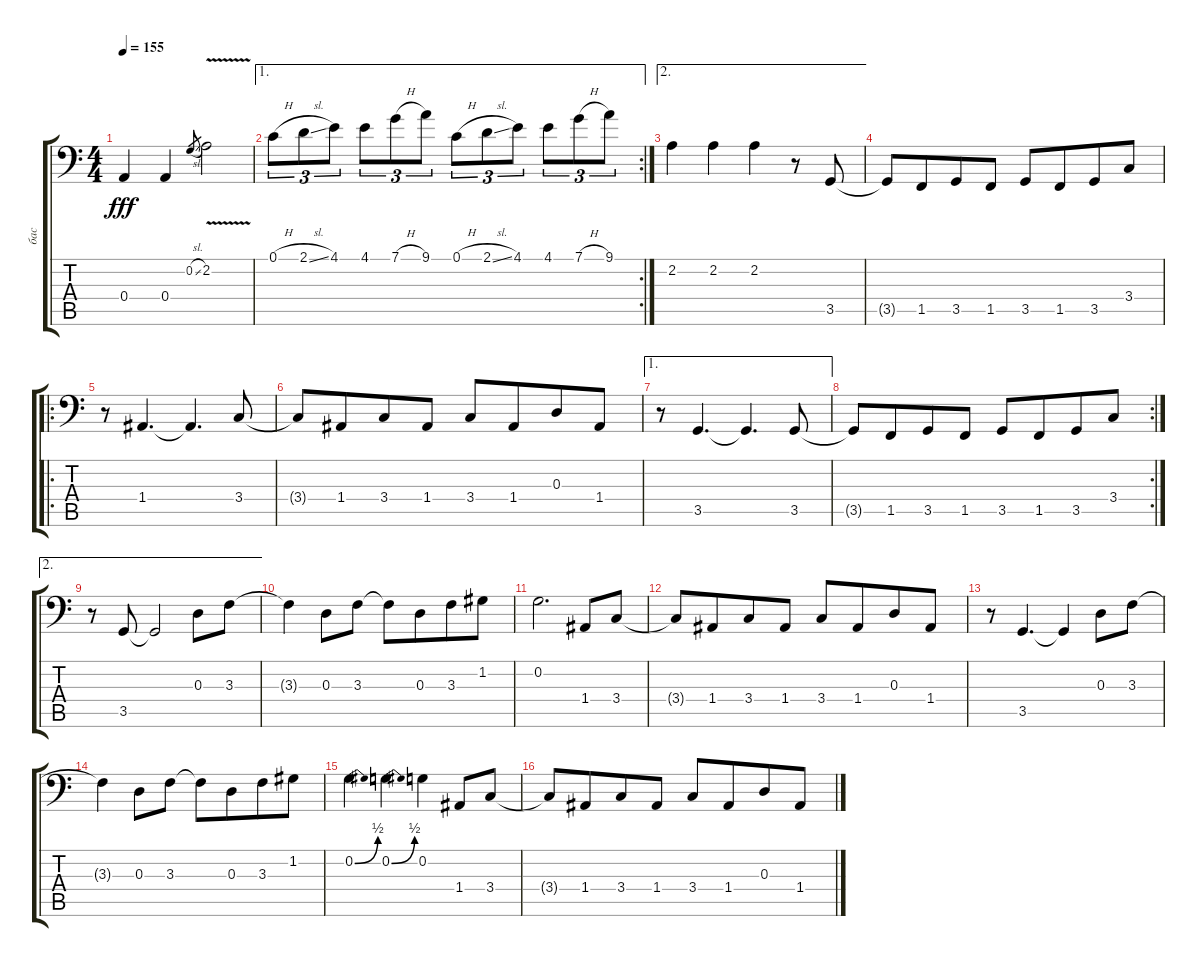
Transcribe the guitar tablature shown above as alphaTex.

\track ("бас" "бас") {instrument electricbassfinger}
\staff {score tabs}
\tuning (C3 G2 D2 A1 E1 B0) {hide}
\ts (4 4)
\tempo 155
\clef f4
\ks aminor
0.4.4{dy fff} 0.4.4 0.2{sl}.8{gr} 2.2{v}.2 |
\ae 1
\rc 2
0.1{h}.8{tu (3 2)} 2.1{sl}.8{tu (3 2)} 4.1.8{tu (3 2)} 4.1.8{tu (3 2)} 7.1{h}.8{tu (3 2)} 9.1.8{tu (3 2)} 0.1{h}.8{tu (3 2)} 2.1{sl}.8{tu (3 2)} 4.1.8{tu (3 2)} 4.1.8{tu (3 2)} 7.1{h}.8{tu (3 2)} 9.1.8{tu (3 2)} |
\ae 2
2.2.4 2.2.4 2.2.4 r.8 3.5.8 |
3.5{t}.8 1.5.8{beam merge} 3.5.8 1.5.8 3.5.8 1.5.8{beam merge} 3.5.8 3.4.8 |
\ro
r.8 1.4.4{d} 1.4{t}.4{d} 3.4.8 |
3.4{t}.8 1.4.8{beam merge} 3.4.8 1.4.8 3.4.8 1.4.8{beam merge} 0.3.8 1.4.8 |
\ae 1
r.8 3.5.4{d} 3.5{t}.4{d} 3.5.8 |
\rc 2
3.5{t}.8 1.5.8{beam merge} 3.5.8 1.5.8 3.5.8 1.5.8{beam merge} 3.5.8 3.4.8 |
\ae 2
r.8 3.5.8 3.5{t}.2 0.3.8 3.3.8 |
3.3{t}.4 0.3.8 3.3.8 3.3{t}.8 0.3.8{beam merge} 3.3.8 1.2.8 |
0.2.2{d} 1.4.8 3.4.8 |
3.4{t}.8 1.4.8{beam merge} 3.4.8 1.4.8 3.4.8 1.4.8{beam merge} 0.3.8 1.4.8 |
r.8 3.5.4{d} 3.5{t}.4 0.3.8 3.3.8 |
3.3{t}.4 0.3.8 3.3.8 3.3{t}.8 0.3.8{beam merge} 3.3.8 1.2.8 |
0.2{be (bend 0 0 60 2)}.4 0.2{be (bend 0 0 60 2)}.4 0.2.4 1.4.8 3.4.8 |
3.4{t}.8 1.4.8{beam merge} 3.4.8 1.4.8 3.4.8 1.4.8{beam merge} 0.3.8 1.4.8
